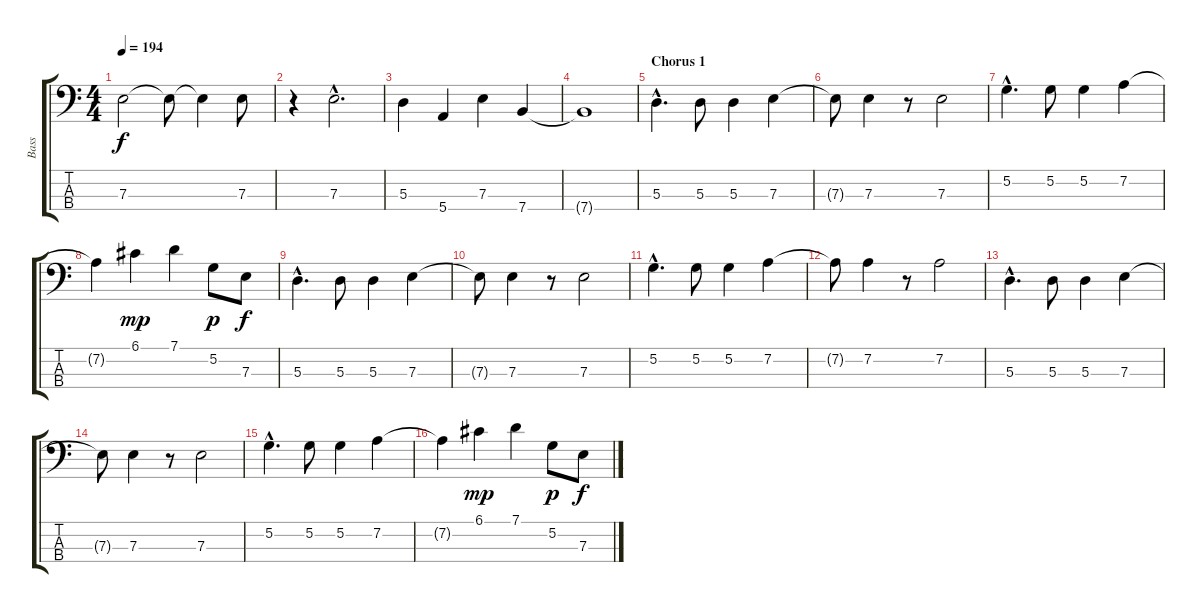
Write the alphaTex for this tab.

\track ("Bass" "Bass") {instrument electricbassfinger}
\staff {score tabs}
\tuning (G2 D2 A1 E1) {hide}
\ts (4 4)
\tempo 194
\clef f4
\ks c
7.3.2{dy f} 7.3{t}.8 7.3{t}.4 7.3.8 |
r.4 7.3{hac}.2{d} |
5.3.4 5.4.4 7.3.4 7.4.4 |
7.4{t}.1 |
\section ("" "Chorus 1")
5.3{hac}.4{d} 5.3.8 5.3.4 7.3.4 |
7.3{t}.8 7.3.4 r.8 7.3.2 |
5.2{hac}.4{d} 5.2.8 5.2.4 7.2.4 |
7.2{t}.4 6.1.4{dy mp} 7.1.4 5.2.8{dy p} 7.3.8{dy f} |
5.3{hac}.4{d} 5.3.8 5.3.4 7.3.4 |
7.3{t}.8 7.3.4 r.8 7.3.2 |
5.2{hac}.4{d} 5.2.8 5.2.4 7.2.4 |
7.2{t}.8 7.2.4 r.8 7.2.2 |
5.3{hac}.4{d} 5.3.8 5.3.4 7.3.4 |
7.3{t}.8 7.3.4 r.8 7.3.2 |
5.2{hac}.4{d} 5.2.8 5.2.4 7.2.4 |
7.2{t}.4 6.1.4{dy mp} 7.1.4 5.2.8{dy p} 7.3.8{dy f}
